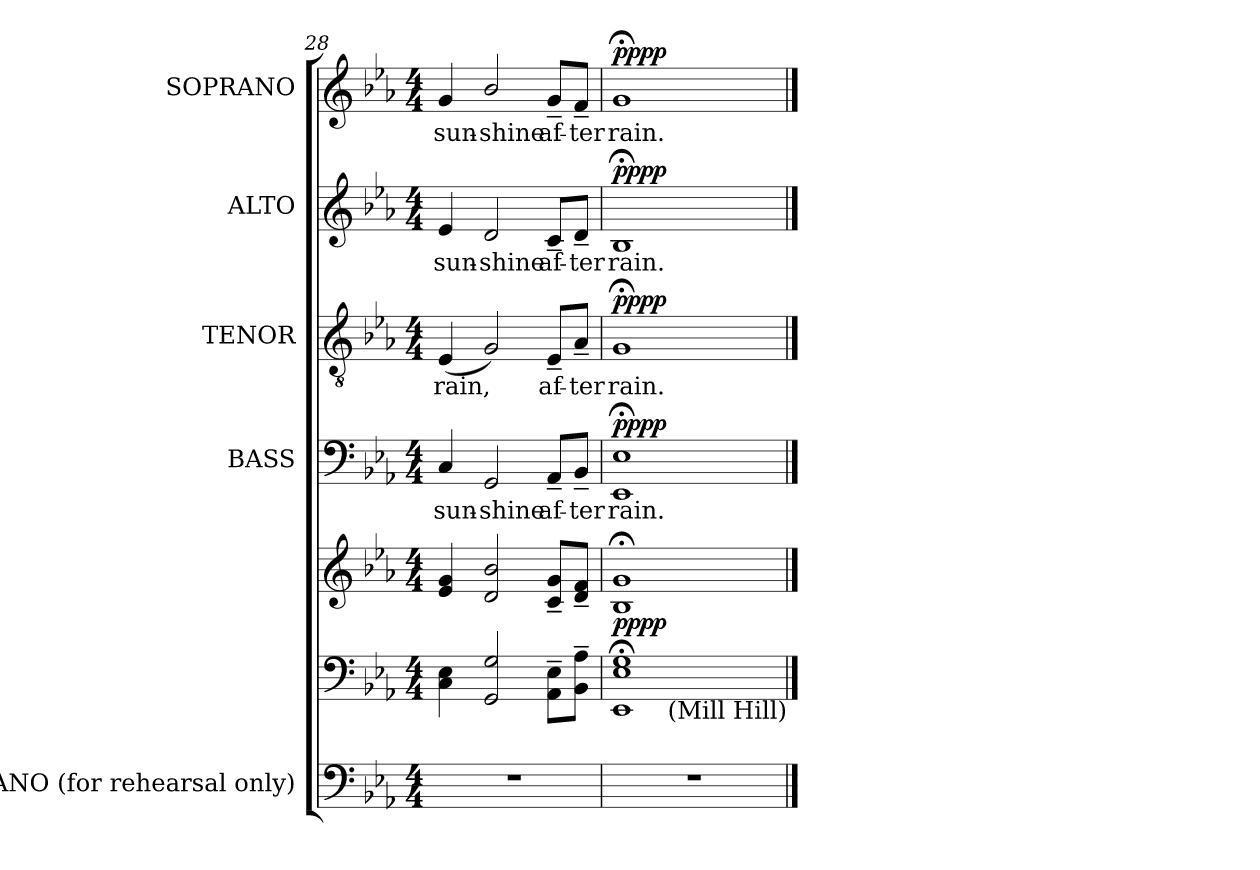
**kern	**kern	**kern	**dynam	**kern	**text	**dynam	**kern	**text	**dynam	**kern	**text	**dynam	**kern	**text	**dynam
*part5	*part5	*part5	*part5	*part4	*part4	*part4	*part3	*part3	*part3	*part2	*part2	*part2	*part1	*part1	*part1
*staff7	*staff6	*staff5	*staff5/6/7	*staff4	*staff4	*staff4	*staff3	*staff3	*staff3	*staff2	*staff2	*staff2	*staff1	*staff1	*staff1
*I"PIANO (for rehearsal only)	*	*	*	*I"BASS	*	*	*I"TENOR	*	*	*I"ALTO	*	*	*I"SOPRANO	*	*
*I'Pno.	*	*	*	*I'B.	*	*	*I'T.	*	*	*I'A.	*	*	*I'S.	*	*
*clefF4	*clefF4	*clefG2	*	*clefF4	*	*	*clefGv2	*	*	*clefG2	*	*	*clefG2	*	*
*	*	*	*	*	*	*	*ITrd7c12	*	*	*	*	*	*	*	*
*k[b-e-a-]	*k[b-e-a-]	*k[b-e-a-]	*	*k[b-e-a-]	*	*	*k[b-e-a-]	*	*	*k[b-e-a-]	*	*	*k[b-e-a-]	*	*
*E-:	*E-:	*E-:	*	*E-:	*	*	*E-:	*	*	*E-:	*	*	*E-:	*	*
*M4/4	*M4/4	*M4/4	*	*M4/4	*	*	*M4/4	*	*	*M4/4	*	*	*M4/4	*	*
=28	=28	=28	=28	=28	=28	=28	=28	=28	=28	=28	=28	=28	=28	=28	=28
!	!	!	!	!	!LO:LY:b:color=#000000	!	!	!	!	!	!	!	!	!	!
!	!	!	!	!	!	!	!	!LO:LY:b:color=#000000	!	!	!	!	!	!	!
!	!	!	!	!	!	!	!	!	!	!	!LO:LY:b:color=#000000	!	!	!	!
!	!	!	!	!	!	!	!	!	!	!	!	!	!	!LO:LY:b:color=#000000	!
1r	4Ci\ 4E-i	4e-i/ 4gi	.	4Ci/	sun-	.	(4EE-i/	rain,	.	4e-i/	sun-	.	4gi/	sun-	.
!	!	!	!	!	!LO:LY:b:color=#000000	!	!	!	!	!	!	!	!	!	!
!	!	!	!	!	!	!	!	!	!	!	!LO:LY:b:color=#000000	!	!	!	!
!	!	!	!	!	!	!	!	!	!	!	!	!	!	!LO:LY:b:color=#000000	!
.	2GGi/ 2Gi	2di/ 2b-i	.	2GGi/	-shine	.	2GGi/)	.	.	2di/	-shine	.	2b-i/	-shine	.
!	!	!	!	!	!LO:LY:b:color=#000000	!	!	!	!	!	!	!	!	!	!
!	!	!	!	!	!	!	!	!LO:LY:b:color=#000000	!	!	!	!	!	!	!
!	!	!	!	!	!	!	!	!	!	!	!LO:LY:b:color=#000000	!	!	!	!
!	!	!	!	!	!	!	!	!	!	!	!	!	!	!LO:LY:b:color=#000000	!
.	8AA-i\~ 8E-i~L	8ci/~ 8gi~L	.	8AA-~i/L	af-	.	8EE-~i/L	af-	.	8c~i/L	af-	.	8g~i/L	af-	.
!	!	!	!	!	!LO:LY:b:color=#000000	!	!	!	!	!	!	!	!	!	!
!	!	!	!	!	!	!	!	!LO:LY:b:color=#000000	!	!	!	!	!	!	!
!	!	!	!	!	!	!	!	!	!	!	!LO:LY:b:color=#000000	!	!	!	!
!	!	!	!	!	!	!	!	!	!	!	!	!	!	!LO:LY:b:color=#000000	!
.	8BB-i\~ 8A-i~J	8di/~ 8fi~J	.	8BB-~i/J	-ter	.	8AA-~i/J	-ter	.	8d~i/J	-ter	.	8f~i/J	-ter	.
=29	=29	=29	=29	=29	=29	=29	=29	=29	=29	=29	=29	=29	=29	=29	=29
*	*^	*	*	*	*	*	*	*	*	*	*	*	*	*	*
!	!	!	!	!	!	!LO:LY:b:color=#000000	!	!	!	!	!	!	!	!	!	!
*	*	*	*	*	*^	*	*	*	*	*	*	*	*	*	*	*
!	!	!	!	!	!	!	!	!	!	!LO:LY:b:color=#000000	!	!	!	!	!	!	!
!	!	!	!	!	!	!	!	!	!	!	!	!	!LO:LY:b:color=#000000	!	!	!	!
!	!	!	!	!	!	!	!	!	!	!	!	!	!	!	!	!LO:LY:b:color=#000000	!
*	*	*^	*	*	*	*	*	*	*	*	*	*	*	*	*	*	*
1r	1E-i; 1Gi;	1EE-i	4ryy	1B-i; 1gi;	pppp	1E-;i	1EE-i	rain.	pppp	1GG;i	rain.	pppp	1B-;i	rain.	pppp	1g;i	rain.	pppp
.	.	.	32ryy	.	.	.	.	.	.	.	.	.	.	.	.	.	.	.
.	.	.	512ryy	.	.	.	.	.	.	.	.	.	.	.	.	.	.	.
!	!	!	!LO:TX:b:t=(Mill Hill)	!	!	!	!	!	!	!	!	!	!	!	!	!	!	!
.	.	.	2ryy	.	.	.	.	.	.	.	.	.	.	.	.	.	.	.
.	.	.	8ryy	.	.	.	.	.	.	.	.	.	.	.	.	.	.	.
.	.	.	16ryy	.	.	.	.	.	.	.	.	.	.	.	.	.	.	.
.	.	.	64...ryy	.	.	.	.	.	.	.	.	.	.	.	.	.	.	.
*	*v	*v	*v	*	*	*v	*v	*	*	*	*	*	*	*	*	*	*	*
==	==	==	==	==	==	==	==	==	==	==	==	==	==	==	==
*-	*-	*-	*-	*-	*-	*-	*-	*-	*-	*-	*-	*-	*-	*-	*-
